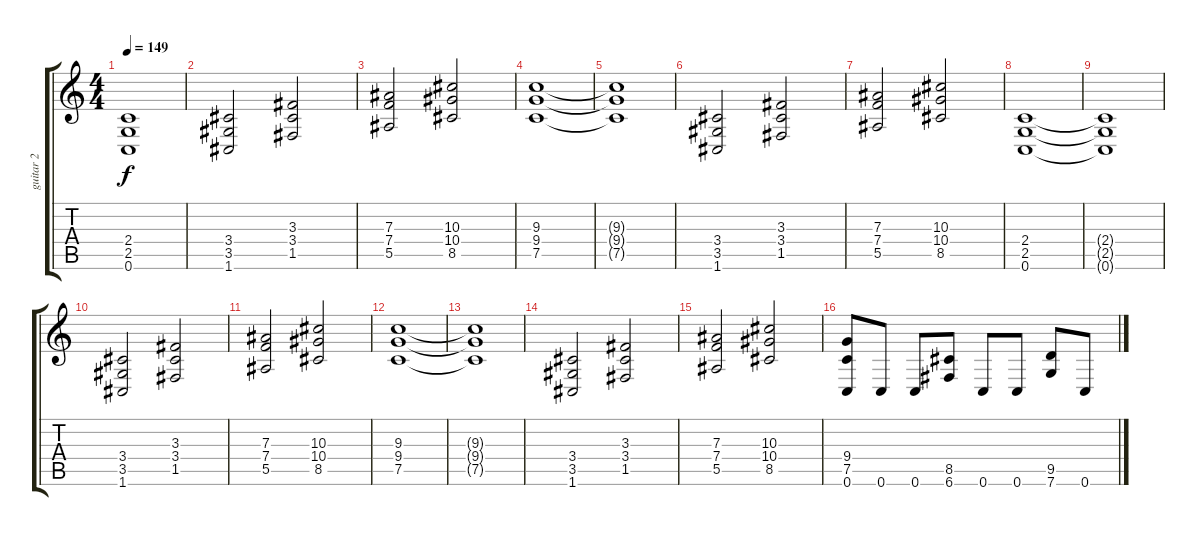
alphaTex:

\track ("guitar 2" "guitar 2") {instrument distortionguitar}
\staff {score tabs}
\tuning (C4 G3 Eb3 Bb2 F2 C2) {hide}
\ts (4 4)
\tempo 149
\clef g2
\ks c
(2.4{t} 2.5{t} 0.6{t}).1{dy f} |
(3.4 3.5 1.6).2 (3.3 3.4 1.5).2 |
(7.3 7.4 5.5).2 (10.3 10.4 8.5).2 |
(9.3 9.4 7.5).1 |
(9.3{t} 9.4{t} 7.5{t}).1 |
(3.4 3.5 1.6).2 (3.3 3.4 1.5).2 |
(7.3 7.4 5.5).2 (10.3 10.4 8.5).2 |
(2.4 2.5 0.6).1 |
(2.4{t} 2.5{t} 0.6{t}).1 |
(3.4 3.5 1.6).2 (3.3 3.4 1.5).2 |
(7.3 7.4 5.5).2 (10.3 10.4 8.5).2 |
(9.3 9.4 7.5).1 |
(9.3{t} 9.4{t} 7.5{t}).1 |
(3.4 3.5 1.6).2 (3.3 3.4 1.5).2 |
(7.3 7.4 5.5).2 (10.3 10.4 8.5).2 |
(9.4 7.5 0.6).8 0.6.8 0.6.8 (8.5 6.6).8 0.6.8 0.6.8 (9.5 7.6).8 0.6.8
